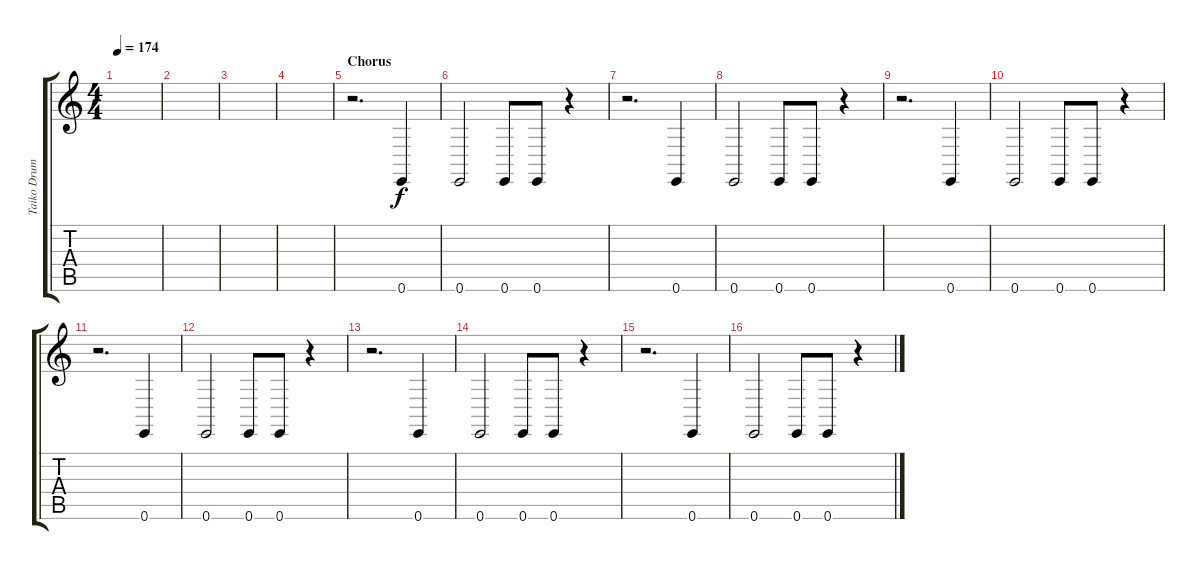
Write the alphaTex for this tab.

\track ("Taiko Drum" "Taiko Drum") {instrument taikodrum}
\staff {score tabs}
\tuning (E4 B3 G3 D3 A2 E2) {hide}
\ts (4 4)
\tempo 174
\clef g2
\ks c
|
|
|
|
\section ("" "Chorus")
r.2{d} 0.6.4 |
0.6.2 0.6.8 0.6.8 r.4 |
r.2{d} 0.6.4 |
0.6.2 0.6.8 0.6.8 r.4 |
r.2{d} 0.6.4 |
0.6.2 0.6.8 0.6.8 r.4 |
r.2{d} 0.6.4 |
0.6.2 0.6.8 0.6.8 r.4 |
r.2{d} 0.6.4 |
0.6.2 0.6.8 0.6.8 r.4 |
r.2{d} 0.6.4 |
0.6.2 0.6.8 0.6.8 r.4
